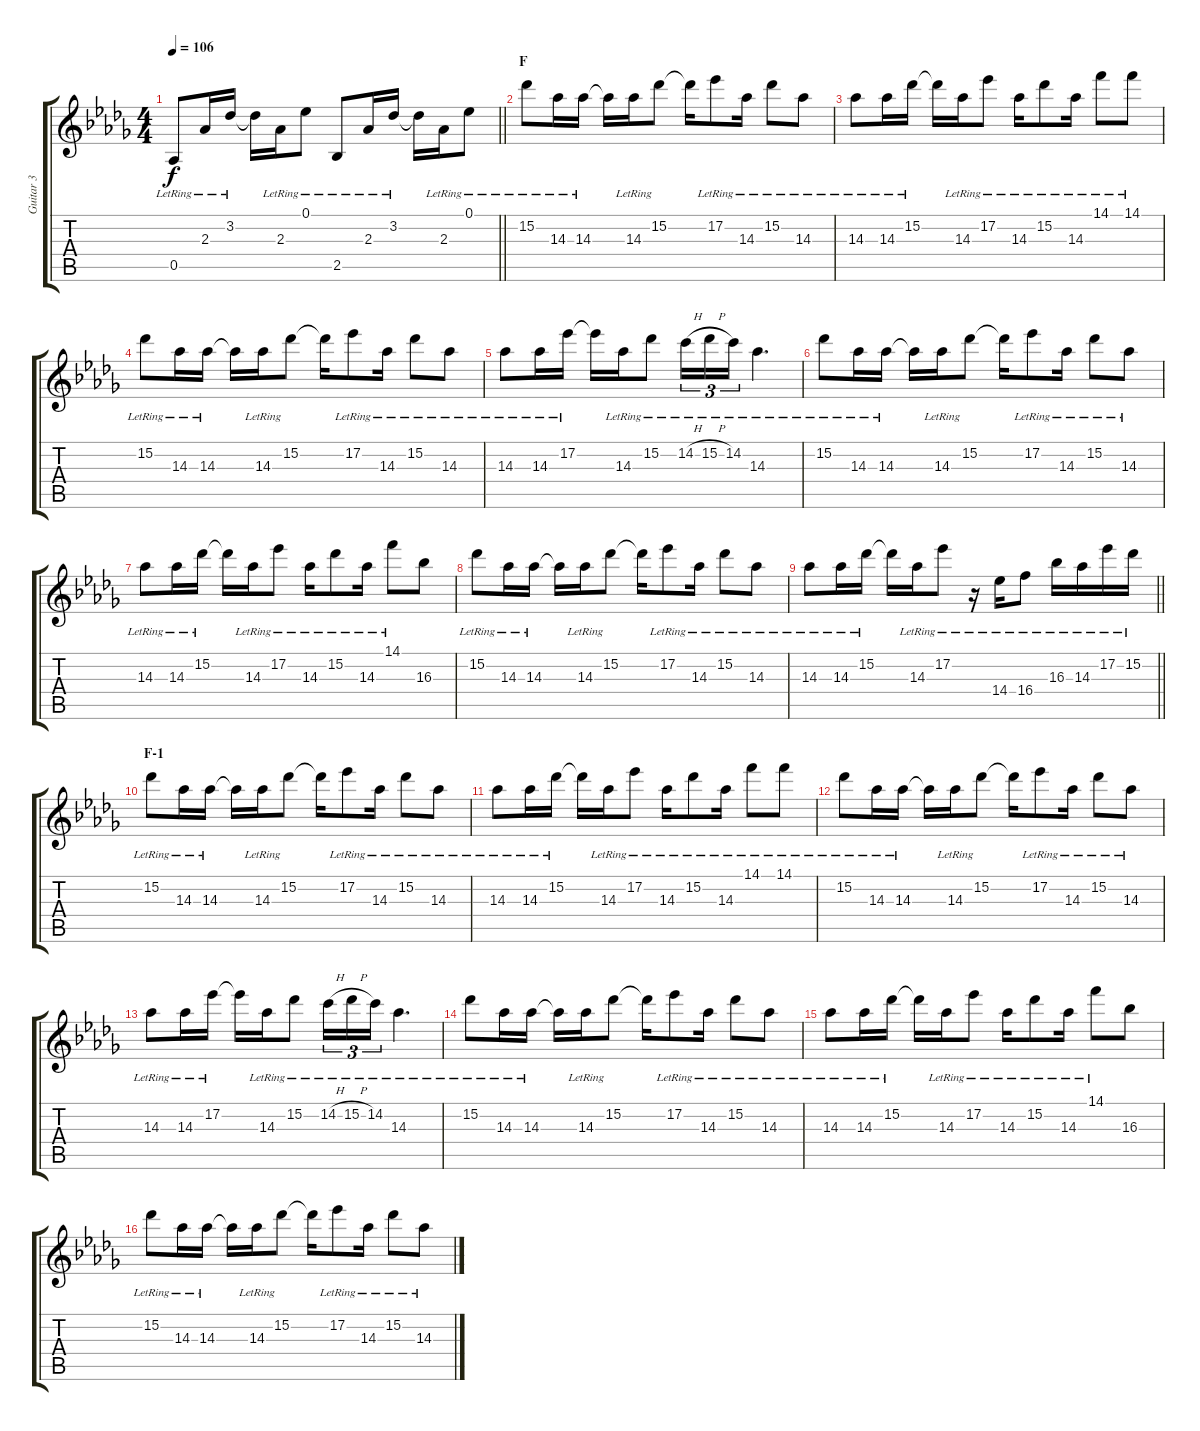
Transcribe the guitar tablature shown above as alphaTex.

\track ("Guitar 3" "Guitar 3") {instrument electricguitarclean}
\staff {score tabs}
\tuning (Eb4 Bb3 Gb3 Db3 Ab2 Eb2) {hide}
\ts (4 4)
\tempo 106
\clef g2
\barLineRight lightlight
\ks db
0.5{lr}.8{dy f} 2.3{lr}.16 3.2{lr}.16 3.2{t}.16 2.3{lr}.16 0.1{lr}.8 2.5{lr}.8 2.3{lr}.16 3.2{lr}.16 3.2{t}.16 2.3{lr}.16 0.1{lr}.8 |
\section ("" "F")
15.2{lr}.8 14.3{lr}.16 14.3{lr}.16 14.3{t}.16 14.3{lr}.16 15.2{lr}.8 15.2{t}.16 17.2{lr}.8 14.3{lr}.16 15.2{lr}.8 14.3{lr}.8 |
14.3{lr}.8 14.3{lr}.16 15.2{lr}.16 15.2{t}.16 14.3{lr}.16 17.2{lr}.8 14.3{lr}.16 15.2{lr}.8 14.3{lr}.16 14.1{lr}.8 14.1{lr}.8 |
15.2{lr}.8 14.3{lr}.16 14.3{lr}.16 14.3{t}.16 14.3{lr}.16 15.2{lr}.8 15.2{t}.16 17.2{lr}.8 14.3{lr}.16 15.2{lr}.8 14.3{lr}.8 |
14.3{lr}.8 14.3{lr}.16 17.2{lr}.16 17.2{t}.16 14.3{lr}.16 15.2{lr}.8 14.2{h lr}.16{tu (3 2)} 15.2{h lr}.16{tu (3 2)} 14.2{lr}.16{tu (3 2)} 14.3{lr}.4{d} |
15.2{lr}.8 14.3{lr}.16 14.3{lr}.16 14.3{t}.16 14.3{lr}.16 15.2{lr}.8 15.2{t}.16 17.2{lr}.8 14.3{lr}.16 15.2{lr}.8 14.3{lr}.8 |
14.3{lr}.8 14.3{lr}.16 15.2{lr}.16 15.2{t}.16 14.3{lr}.16 17.2{lr}.8 14.3{lr}.16 15.2{lr}.8 14.3{lr}.16 14.1{lr}.8 16.3.8 |
15.2{lr}.8 14.3{lr}.16 14.3{lr}.16 14.3{t}.16 14.3{lr}.16 15.2{lr}.8 15.2{t}.16 17.2{lr}.8 14.3{lr}.16 15.2{lr}.8 14.3{lr}.8 |
\barLineRight lightlight
14.3{lr}.8 14.3{lr}.16 15.2{lr}.16 15.2{t}.16 14.3{lr}.16 17.2{lr}.8 r.16 14.4{lr}.16 16.4{lr}.8 16.3{lr}.16 14.3{lr}.16 17.2{lr}.16 15.2{lr}.16 |
\section ("" "F-1")
15.2{lr}.8 14.3{lr}.16 14.3{lr}.16 14.3{t}.16 14.3{lr}.16 15.2{lr}.8 15.2{t}.16 17.2{lr}.8 14.3{lr}.16 15.2{lr}.8 14.3{lr}.8 |
14.3{lr}.8 14.3{lr}.16 15.2{lr}.16 15.2{t}.16 14.3{lr}.16 17.2{lr}.8 14.3{lr}.16 15.2{lr}.8 14.3{lr}.16 14.1{lr}.8 14.1{lr}.8 |
15.2{lr}.8 14.3{lr}.16 14.3{lr}.16 14.3{t}.16 14.3{lr}.16 15.2{lr}.8 15.2{t}.16 17.2{lr}.8 14.3{lr}.16 15.2{lr}.8 14.3{lr}.8 |
14.3{lr}.8 14.3{lr}.16 17.2{lr}.16 17.2{t}.16 14.3{lr}.16 15.2{lr}.8 14.2{h lr}.16{tu (3 2)} 15.2{h lr}.16{tu (3 2)} 14.2{lr}.16{tu (3 2)} 14.3{lr}.4{d} |
15.2{lr}.8 14.3{lr}.16 14.3{lr}.16 14.3{t}.16 14.3{lr}.16 15.2{lr}.8 15.2{t}.16 17.2{lr}.8 14.3{lr}.16 15.2{lr}.8 14.3{lr}.8 |
14.3{lr}.8 14.3{lr}.16 15.2{lr}.16 15.2{t}.16 14.3{lr}.16 17.2{lr}.8 14.3{lr}.16 15.2{lr}.8 14.3{lr}.16 14.1{lr}.8 16.3.8 |
15.2{lr}.8 14.3{lr}.16 14.3{lr}.16 14.3{t}.16 14.3{lr}.16 15.2{lr}.8 15.2{t}.16 17.2{lr}.8 14.3{lr}.16 15.2{lr}.8 14.3{lr}.8
